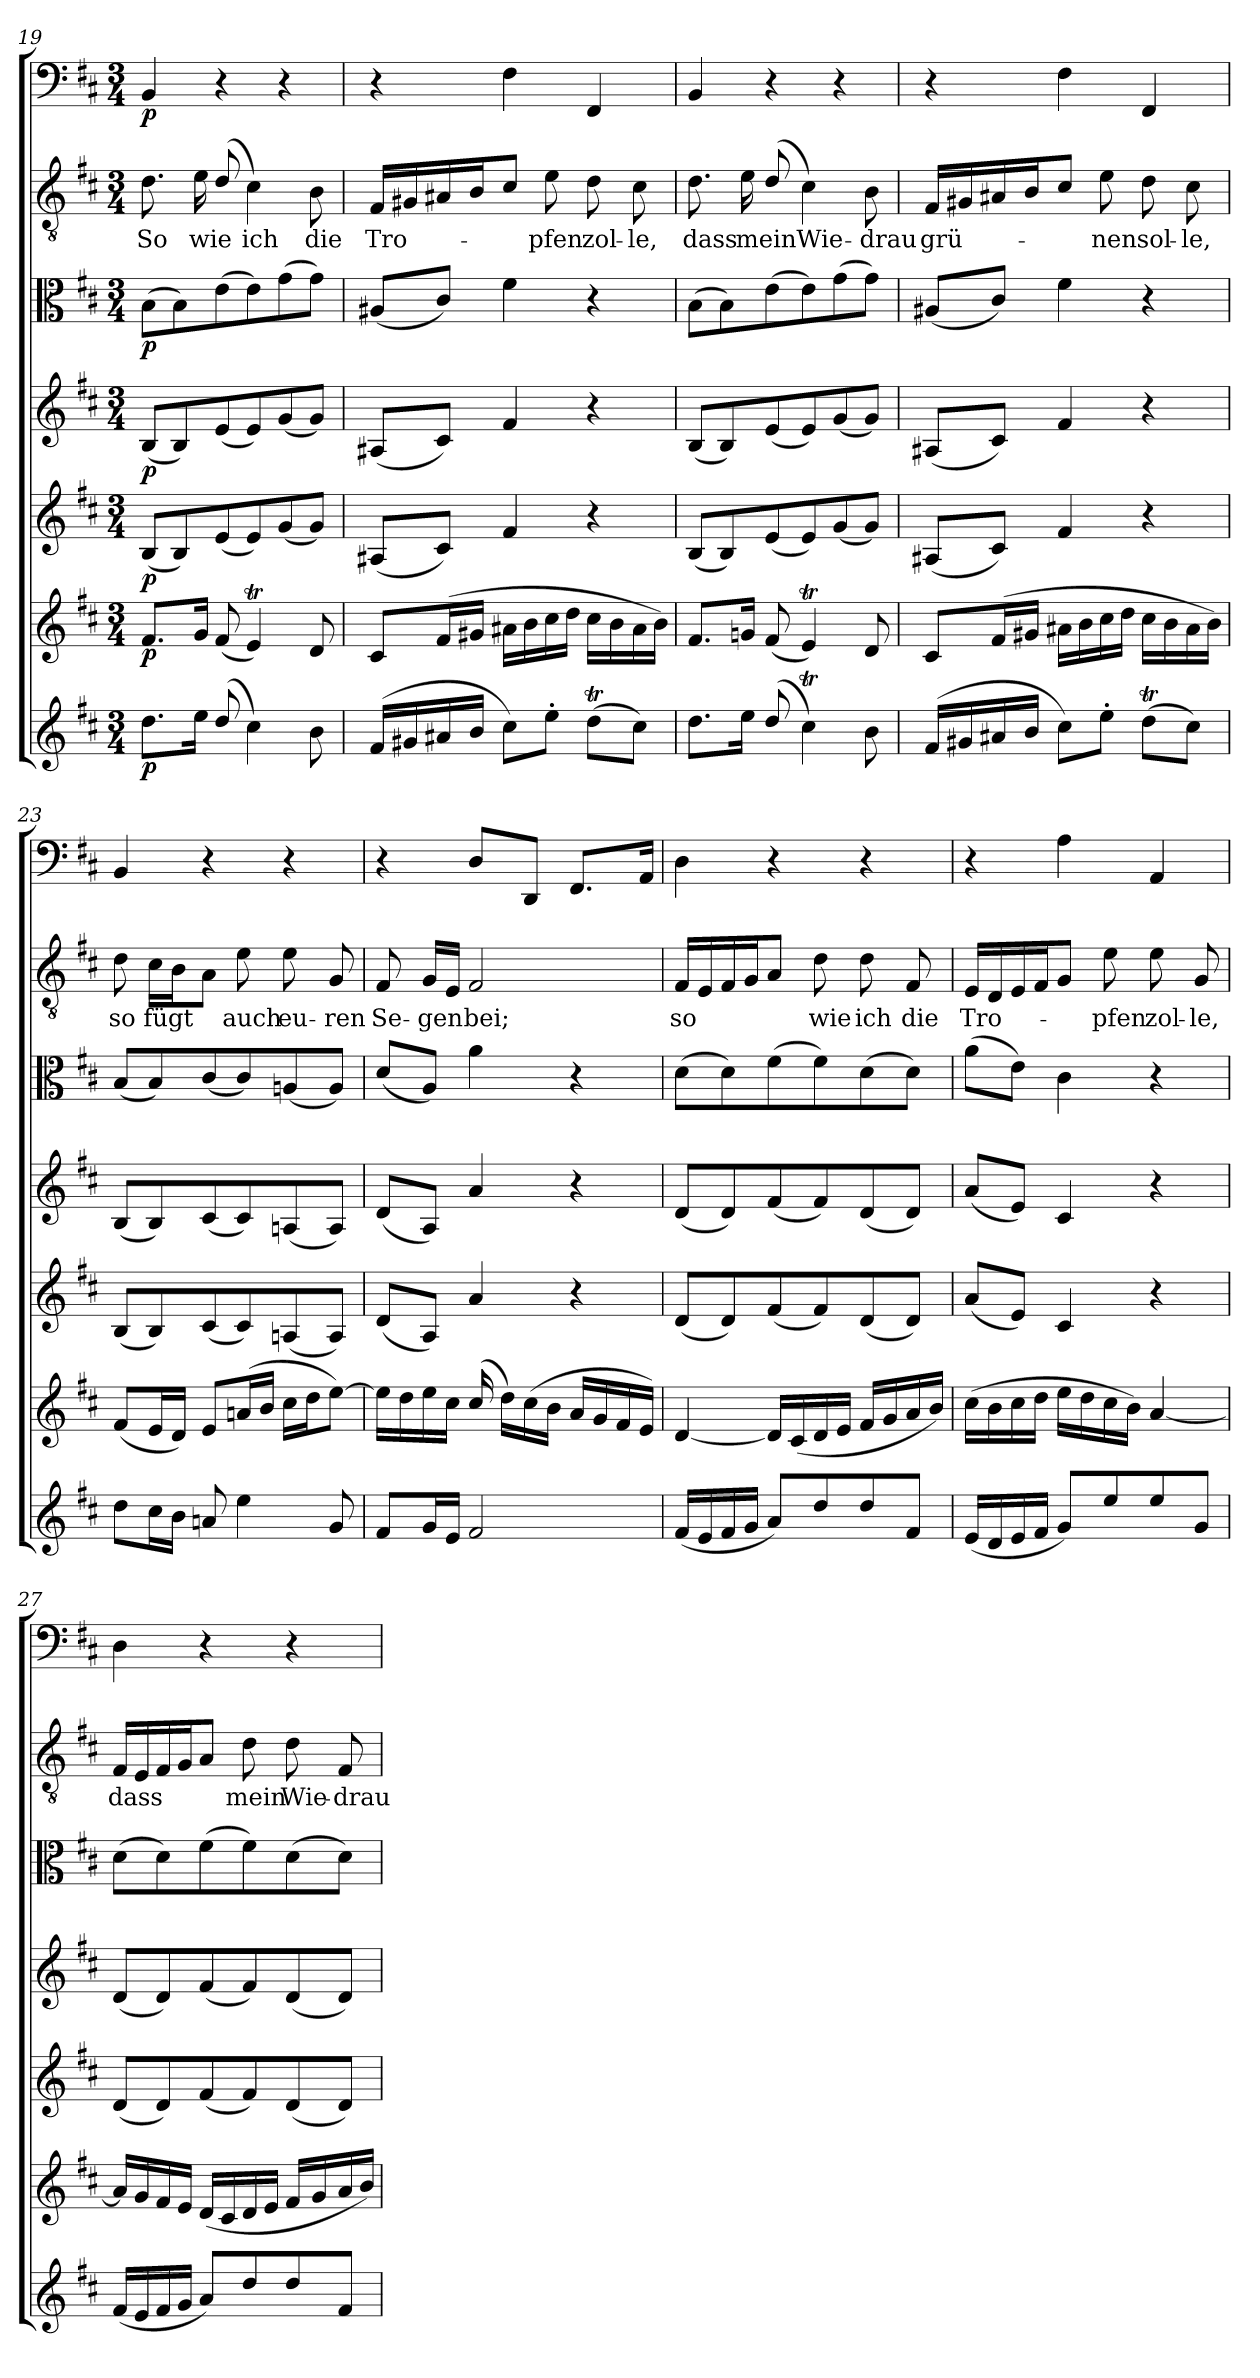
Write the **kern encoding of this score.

**kern	**dynam	**kern	**dynam	**kern	**dynam	**kern	**dynam	**kern	**dynam	**kern	**text	**kern	**dynam
*part7	*part7	*part6	*part6	*part5	*part5	*part4	*part4	*part3	*part3	*part2	*part2	*part1	*part1
*staff7	*staff7	*staff6	*staff6	*staff5	*staff5	*staff4	*staff4	*staff3	*staff3	*staff2	*staff2	*staff1	*staff1
*clefG2	*	*clefG2	*	*clefG2	*	*clefG2	*	*clefC3	*	*clefGv2	*	*clefF4	*
*k[f#c#]	*	*k[f#c#]	*	*k[f#c#]	*	*k[f#c#]	*	*k[f#c#]	*	*k[f#c#]	*	*k[f#c#]	*
*b:	*	*b:	*	*b:	*	*b:	*	*b:	*	*b:	*	*b:	*
*M3/4	*	*M3/4	*	*M3/4	*	*M3/4	*	*M3/4	*	*M3/4	*	*M3/4	*
=19	=19	=19	=19	=19	=19	=19	=19	=19	=19	=19	=19	=19	=19
8.dd\L	p	8.f#/L	p	(8B/L	p	(8B/L	p	(8B\L	p	8.d\	So	4BB/	p
.	.	.	.	8B/)	.	8B/)	.	8B\)	.	.	.	.	.
16ee\Jk	.	16g/Jk	.	.	.	.	.	.	.	16e\	wie	.	.
(8dd/	.	(8f#/	.	(8e/	.	(8e/	.	(8e\	.	(8d/	.	4r	.
4cc#\)	.	4eT/)	.	8e/)	.	8e/)	.	8e\)	.	4c#\)	ich	.	.
.	.	.	.	(8g/	.	(8g/	.	(8g\	.	.	.	4r	.
8b\	.	8d/	.	8g/J)	.	8g/J)	.	8g\J)	.	8B\	die	.	.
=20	=20	=20	=20	=20	=20	=20	=20	=20	=20	=20	=20	=20	=20
(16f#/LL	.	8c#/L	.	(8A#X/L	.	(8A#X/L	.	(8A#X/L	.	16F#/LL	Tro-	4r	.
16g#X/	.	.	.	.	.	.	.	.	.	16G#X/	.	.	.
16a#X/	.	(16f#/L	.	8c#/J)	.	8c#/J)	.	8c#/J)	.	16A#X/	.	.	.
16b/JJ	.	16g#X/JJ	.	.	.	.	.	.	.	16B/J	.	.	.
8cc#\L)	.	16a#X\LL	.	4f#/	.	4f#/	.	4f#\	.	8c#/J	.	4F#\	.
.	.	16b\	.	.	.	.	.	.	.	.	.	.	.
8ee'\J	.	16cc#\	.	.	.	.	.	.	.	8e\	-pfen	.	.
.	.	16dd\JJ	.	.	.	.	.	.	.	.	.	.	.
(8ddT\L	.	16cc#\LL	.	4r	.	4r	.	4r	.	8d\	zol-	4FF#/	.
.	.	16b\	.	.	.	.	.	.	.	.	.	.	.
8cc#\J)	.	16a#\	.	.	.	.	.	.	.	8c#\	-le,	.	.
.	.	16b\JJ)	.	.	.	.	.	.	.	.	.	.	.
=21	=21	=21	=21	=21	=21	=21	=21	=21	=21	=21	=21	=21	=21
8.dd\L	.	8.f#/L	.	(8B/L	.	(8B/L	.	(8B\L	.	8.d\	dass	4BB/	.
.	.	.	.	8B/)	.	8B/)	.	8B\)	.	.	.	.	.
16ee\Jk	.	16gn/Jk	.	.	.	.	.	.	.	16e\	mein	.	.
(8dd/	.	(8f#/	.	(8e/	.	(8e/	.	(8e\	.	(8d/	.	4r	.
4cc#t\)	.	4eT/)	.	8e/)	.	8e/)	.	8e\)	.	4c#\)	Wie-	.	.
.	.	.	.	(8g/	.	(8g/	.	(8g\	.	.	.	4r	.
8b\	.	8d/	.	8g/J)	.	8g/J)	.	8g\J)	.	8B\	-drau	.	.
=22	=22	=22	=22	=22	=22	=22	=22	=22	=22	=22	=22	=22	=22
(16f#/LL	.	8c#/L	.	(8A#X/L	.	(8A#X/L	.	(8A#X/L	.	16F#/LL	grü-	4r	.
16g#X/	.	.	.	.	.	.	.	.	.	16G#X/	.	.	.
16a#X/	.	(16f#/L	.	8c#/J)	.	8c#/J)	.	8c#/J)	.	16A#X/	.	.	.
16b/JJ	.	16g#X/JJ	.	.	.	.	.	.	.	16B/J	.	.	.
8cc#\L)	.	16a#X\LL	.	4f#/	.	4f#/	.	4f#\	.	8c#/J	.	4F#\	.
.	.	16b\	.	.	.	.	.	.	.	.	.	.	.
8ee'\J	.	16cc#\	.	.	.	.	.	.	.	8e\	-nen	.	.
.	.	16dd\JJ	.	.	.	.	.	.	.	.	.	.	.
(8ddT\L	.	16cc#\LL	.	4r	.	4r	.	4r	.	8d\	sol-	4FF#/	.
.	.	16b\	.	.	.	.	.	.	.	.	.	.	.
8cc#\J)	.	16a#\	.	.	.	.	.	.	.	8c#\	-le,	.	.
.	.	16b\JJ)	.	.	.	.	.	.	.	.	.	.	.
=23	=23	=23	=23	=23	=23	=23	=23	=23	=23	=23	=23	=23	=23
8dd\L	.	(8f#/L	.	(8B/L	.	(8B/L	.	(8B/L	.	8d\	so	4BB/	.
16cc#\L	.	16e/L	.	8B/)	.	8B/)	.	8B/)	.	16c#\LL	fügt	.	.
16b\JJ	.	16d/JJ)	.	.	.	.	.	.	.	16B\J	.	.	.
8an/	.	8e/L	.	(8c#/	.	(8c#/	.	(8c#/	.	8A\J	.	4r	.
4ee\	.	(16an/L	.	8c#/)	.	8c#/)	.	8c#/)	.	8e\	auch	.	.
.	.	16b/JJ	.	.	.	.	.	.	.	.	.	.	.
.	.	16cc#\LL	.	(8An/	.	(8An/	.	(8An/	.	8e\	eu-	4r	.
.	.	16dd\J	.	.	.	.	.	.	.	.	.	.	.
8g/	.	[8ee\J)	.	8A/J)	.	8A/J)	.	8A/J)	.	8G/	-ren	.	.
=24	=24	=24	=24	=24	=24	=24	=24	=24	=24	=24	=24	=24	=24
8f#/L	.	16ee\LL]	.	(8d/L	.	(8d/L	.	(8d/L	.	8F#/	Se-	4r	.
.	.	16dd\	.	.	.	.	.	.	.	.	.	.	.
16g/L	.	16ee\	.	8A/J)	.	8A/J)	.	8A/J)	.	16G/LL	-gen	.	.
16e/JJ	.	16cc#\JJ	.	.	.	.	.	.	.	16E/JJ	.	.	.
2f#/	.	(16cc#/	.	4a/	.	4a/	.	4a\	.	2F#/	bei;	8D/L	.
.	.	16dd\LL)	.	.	.	.	.	.	.	.	.	.	.
.	.	(16cc#\	.	.	.	.	.	.	.	.	.	8DD/J	.
.	.	16b\JJ	.	.	.	.	.	.	.	.	.	.	.
.	.	16a/LL	.	4r	.	4r	.	4r	.	.	.	8.FF#/L	.
.	.	16g/	.	.	.	.	.	.	.	.	.	.	.
.	.	16f#/	.	.	.	.	.	.	.	.	.	.	.
.	.	16e/JJ)	.	.	.	.	.	.	.	.	.	16AA/Jk	.
=25	=25	=25	=25	=25	=25	=25	=25	=25	=25	=25	=25	=25	=25
(16f#/LL	.	[4d/	.	(8d/L	.	(8d/L	.	(8d\L	.	16F#/LL	so	4D\	.
16e/	.	.	.	.	.	.	.	.	.	16E/	.	.	.
16f#/	.	.	.	8d/)	.	8d/)	.	8d\)	.	16F#/	.	.	.
16g/JJ	.	.	.	.	.	.	.	.	.	16G/J	.	.	.
8a/L)	.	16d/LL]	.	(8f#/	.	(8f#/	.	(8f#\	.	8A/J	.	4r	.
.	.	(16c#/	.	.	.	.	.	.	.	.	.	.	.
8dd/	.	16d/	.	8f#/)	.	8f#/)	.	8f#\)	.	8d\	wie	.	.
.	.	16e/JJ	.	.	.	.	.	.	.	.	.	.	.
8dd/	.	16f#/LL	.	(8d/	.	(8d/	.	(8d\	.	8d\	ich	4r	.
.	.	16g/	.	.	.	.	.	.	.	.	.	.	.
8f#/J	.	16a/	.	8d/J)	.	8d/J)	.	8d\J)	.	8F#/	die	.	.
.	.	16b/JJ)	.	.	.	.	.	.	.	.	.	.	.
=26	=26	=26	=26	=26	=26	=26	=26	=26	=26	=26	=26	=26	=26
(16e/LL	.	(16cc#\LL	.	(8a/L	.	(8a/L	.	(8a\L	.	16E/LL	Tro-	4r	.
16d/	.	16b\	.	.	.	.	.	.	.	16D/	.	.	.
16e/	.	16cc#\	.	8e/J)	.	8e/J)	.	8e\J)	.	16E/	.	.	.
16f#/JJ	.	16dd\JJ	.	.	.	.	.	.	.	16F#/J	.	.	.
8g/L)	.	16ee\LL	.	4c#/	.	4c#/	.	4c#\	.	8G/J	.	4A\	.
.	.	16dd\	.	.	.	.	.	.	.	.	.	.	.
8ee/	.	16cc#\	.	.	.	.	.	.	.	8e\	-pfen	.	.
.	.	16b\JJ)	.	.	.	.	.	.	.	.	.	.	.
8ee/	.	[4a/	.	4r	.	4r	.	4r	.	8e\	zol-	4AA/	.
8g/J	.	.	.	.	.	.	.	.	.	8G/	-le,	.	.
=27	=27	=27	=27	=27	=27	=27	=27	=27	=27	=27	=27	=27	=27
(16f#/LL	.	16a/LL]	.	(8d/L	.	(8d/L	.	(8d\L	.	16F#/LL	dass	4D\	.
16e/	.	16g/	.	.	.	.	.	.	.	16E/	.	.	.
16f#/	.	16f#/	.	8d/)	.	8d/)	.	8d\)	.	16F#/	.	.	.
16g/JJ	.	16e/JJ	.	.	.	.	.	.	.	16G/J	.	.	.
8a/L)	.	(16d/LL	.	(8f#/	.	(8f#/	.	(8f#\	.	8A/J	.	4r	.
.	.	16c#/	.	.	.	.	.	.	.	.	.	.	.
8dd/	.	16d/	.	8f#/)	.	8f#/)	.	8f#\)	.	8d\	mein	.	.
.	.	16e/JJ	.	.	.	.	.	.	.	.	.	.	.
8dd/	.	16f#/LL	.	(8d/	.	(8d/	.	(8d\	.	8d\	Wie-	4r	.
.	.	16g/	.	.	.	.	.	.	.	.	.	.	.
8f#/J	.	16a/	.	8d/J)	.	8d/J)	.	8d\J)	.	8F#/	-drau	.	.
.	.	16b/JJ)	.	.	.	.	.	.	.	.	.	.	.
=	=	=	=	=	=	=	=	=	=	=	=	=	=
*-	*-	*-	*-	*-	*-	*-	*-	*-	*-	*-	*-	*-	*-
